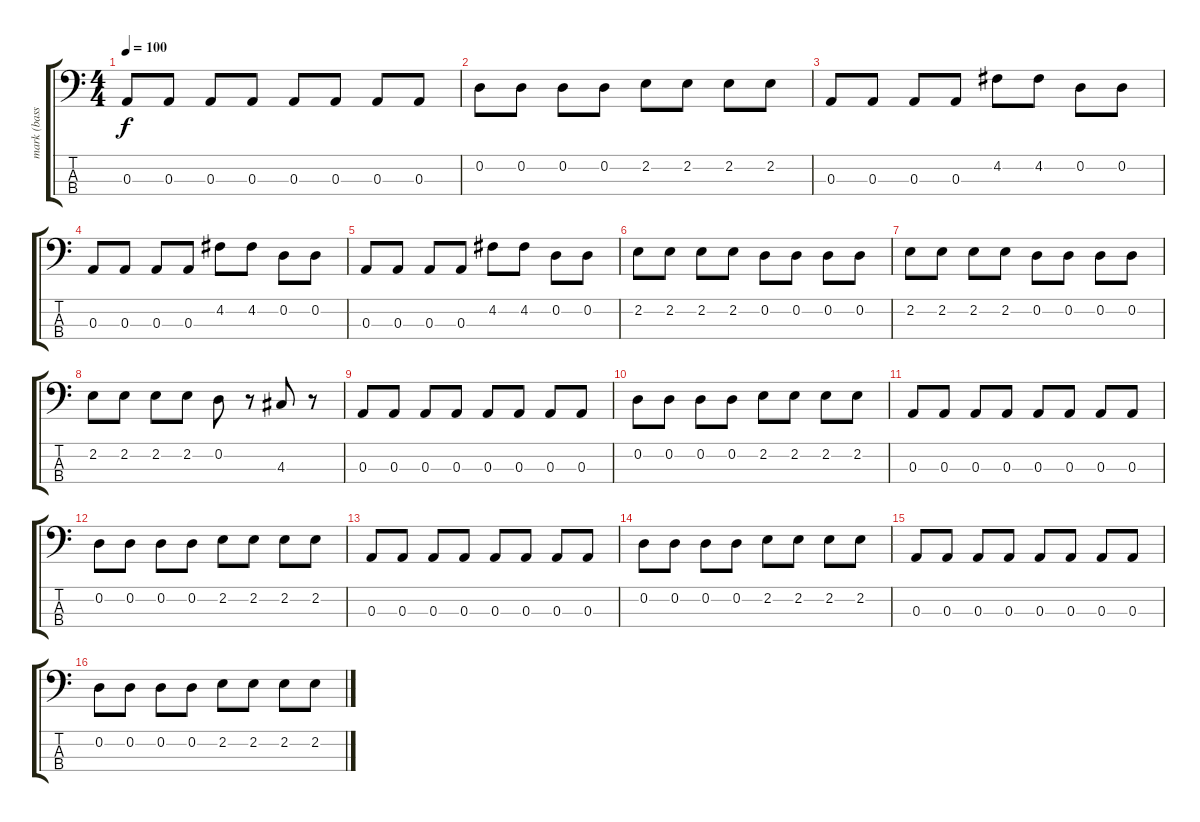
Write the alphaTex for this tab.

\track ("mark (bass)" "mark (bass") {instrument electricbasspick}
\staff {score tabs}
\tuning (G2 D2 A1 E1) {hide}
\ts (4 4)
\tempo 100
\clef f4
\ks c
0.3.8{dy f} 0.3.8 0.3.8 0.3.8 0.3.8 0.3.8 0.3.8 0.3.8 |
0.2.8 0.2.8 0.2.8 0.2.8 2.2.8 2.2.8 2.2.8 2.2.8 |
0.3.8 0.3.8 0.3.8 0.3.8 4.2.8 4.2.8 0.2.8 0.2.8 |
0.3.8 0.3.8 0.3.8 0.3.8 4.2.8 4.2.8 0.2.8 0.2.8 |
0.3.8 0.3.8 0.3.8 0.3.8 4.2.8 4.2.8 0.2.8 0.2.8 |
2.2.8 2.2.8 2.2.8 2.2.8 0.2.8 0.2.8 0.2.8 0.2.8 |
2.2.8 2.2.8 2.2.8 2.2.8 0.2.8 0.2.8 0.2.8 0.2.8 |
2.2.8 2.2.8 2.2.8 2.2.8 0.2.8 r.8 4.3.8 r.8 |
0.3.8 0.3.8 0.3.8 0.3.8 0.3.8 0.3.8 0.3.8 0.3.8 |
0.2.8 0.2.8 0.2.8 0.2.8 2.2.8 2.2.8 2.2.8 2.2.8 |
0.3.8 0.3.8 0.3.8 0.3.8 0.3.8 0.3.8 0.3.8 0.3.8 |
0.2.8 0.2.8 0.2.8 0.2.8 2.2.8 2.2.8 2.2.8 2.2.8 |
0.3.8 0.3.8 0.3.8 0.3.8 0.3.8 0.3.8 0.3.8 0.3.8 |
0.2.8 0.2.8 0.2.8 0.2.8 2.2.8 2.2.8 2.2.8 2.2.8 |
0.3.8 0.3.8 0.3.8 0.3.8 0.3.8 0.3.8 0.3.8 0.3.8 |
0.2.8 0.2.8 0.2.8 0.2.8 2.2.8 2.2.8 2.2.8 2.2.8
